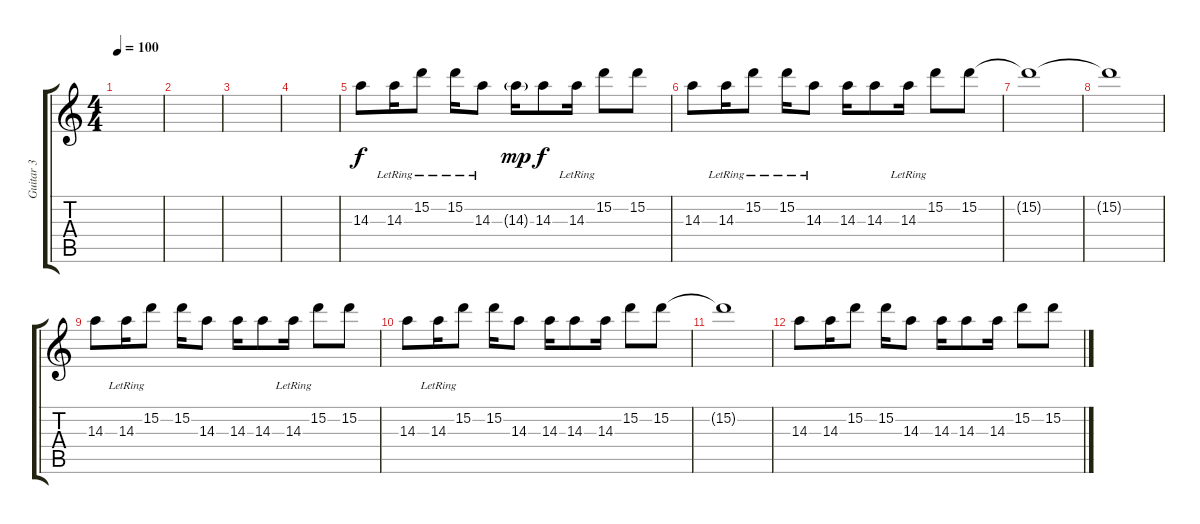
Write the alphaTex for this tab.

\track ("Guitar 3" "Guitar 3") {instrument electricguitarclean}
\staff {score tabs}
\tuning (E4 B3 G3 D3 A2 E2) {hide}
\ts (4 4)
\tempo 100
\clef g2
\ks c
|
|
|
|
14.3.8 14.3{lr}.16 15.2{lr}.8 15.2{lr}.16 14.3{lr}.8 14.3{g}.16{dy mp} 14.3.8{dy f} 14.3{lr}.16 15.2{lr}.8 15.2.8 |
14.3.8 14.3{lr}.16 15.2{lr}.8 15.2{lr}.16 14.3{lr}.8 14.3.16 14.3.8 14.3{lr}.16 15.2{lr}.8 15.2.8 |
15.2{t}.1 |
15.2{t}.1 |
14.3.8 14.3{lr}.16 15.2{lr}.8 15.2.16 14.3.8 14.3.16 14.3.8 14.3{lr}.16 15.2{lr}.8 15.2.8 |
14.3.8 14.3{lr}.16 15.2{lr}.8 15.2.16 14.3.8 14.3.16 14.3.8 14.3.16 15.2.8 15.2.8 |
15.2{t}.1 |
14.3.8 14.3.16 15.2.8 15.2.16 14.3.8 14.3.16 14.3.8 14.3.16 15.2.8 15.2.8
